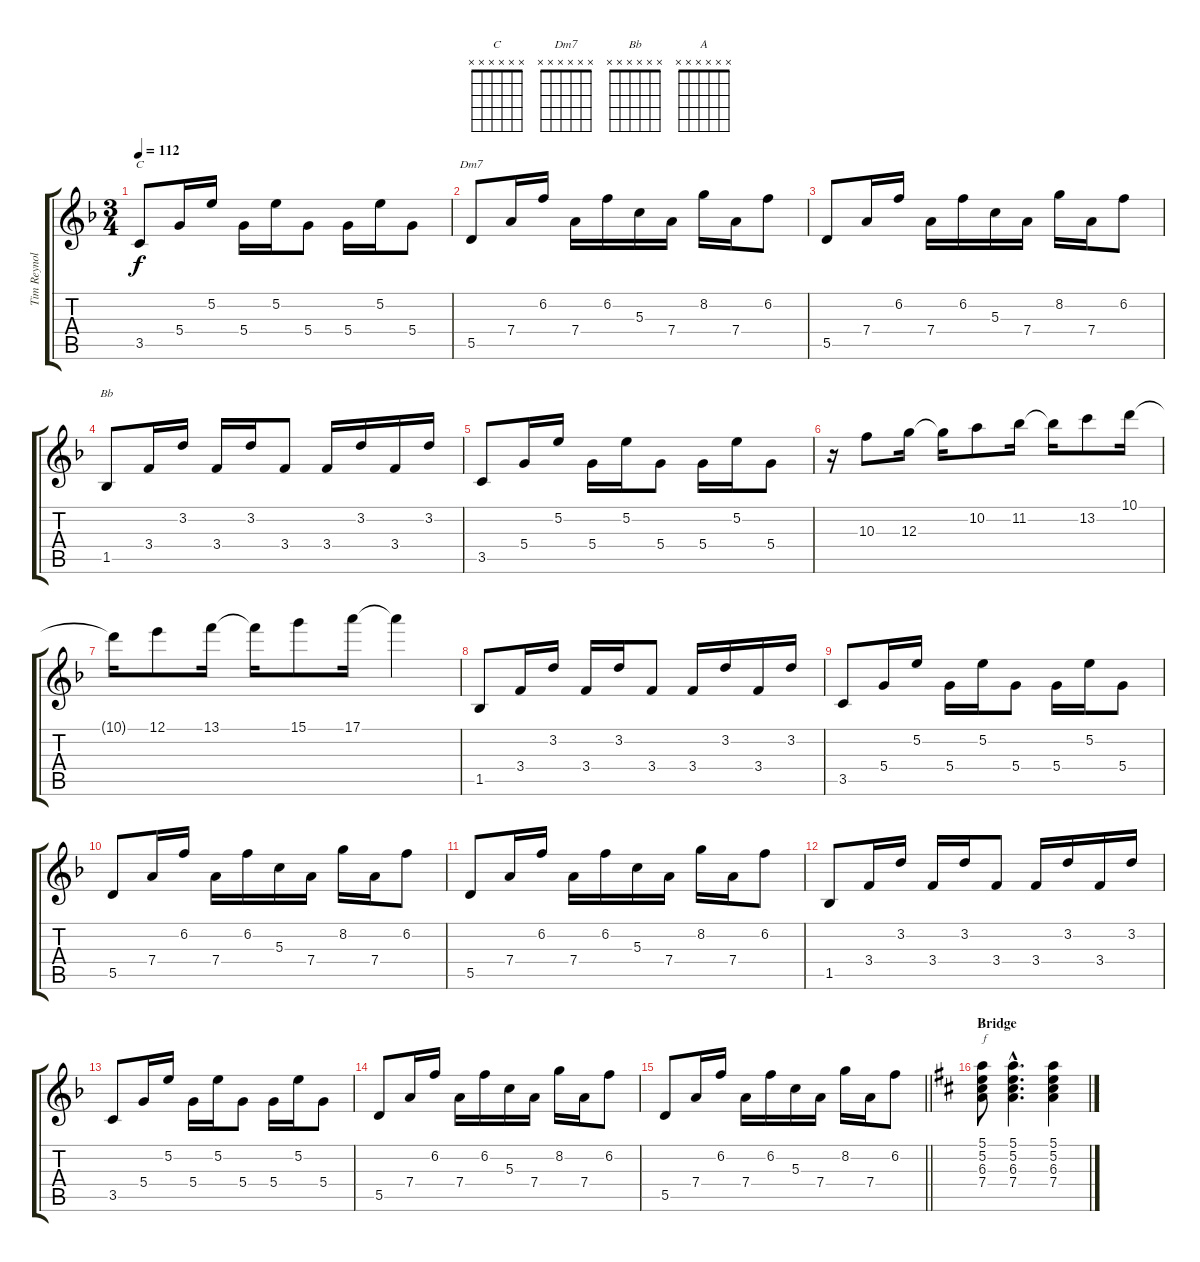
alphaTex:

\track ("Tim Reynolds" "Tim Reynol") {instrument acousticguitarsteel}
\staff {score tabs}
\tuning (E4 B3 G3 D3 A2 D2) {hide}
\chord ("C" x x x x x x)
\chord ("Dm7" x x x x x x)
\chord ("Bb" x x x x x x)
\chord ("A" x x x x x x)
\ts (3 4)
\tempo 112
\clef g2
\ks dminor
3.5.8{ch "C" dy f} 5.4.16 5.2.16 5.4.16 5.2.16 5.4.8 5.4.16 5.2.16 5.4.8 |
5.5.8{ch "Dm7"} 7.4.16 6.2.16 7.4.16 6.2.16 5.3.16 7.4.16 8.2.16 7.4.16 6.2.8 |
5.5.8 7.4.16 6.2.16 7.4.16 6.2.16 5.3.16 7.4.16 8.2.16 7.4.16 6.2.8 |
1.5.8{ch "Bb"} 3.4.16 3.2.16 3.4.16 3.2.16 3.4.8 3.4.16 3.2.16 3.4.16 3.2.16 |
3.5.8 5.4.16 5.2.16 5.4.16 5.2.16 5.4.8 5.4.16 5.2.16 5.4.8 |
r.16 10.3.8 12.3.16 12.3{t}.16 10.2.8 11.2.16 11.2{t}.16 13.2.8 10.1.16 |
10.1{t}.16 12.1.8 13.1.16 13.1{t}.16 15.1.8 17.1.16 17.1{t}.4 |
1.5.8 3.4.16 3.2.16 3.4.16 3.2.16 3.4.8 3.4.16 3.2.16 3.4.16 3.2.16 |
3.5.8 5.4.16 5.2.16 5.4.16 5.2.16 5.4.8 5.4.16 5.2.16 5.4.8 |
5.5.8 7.4.16 6.2.16 7.4.16 6.2.16 5.3.16 7.4.16 8.2.16 7.4.16 6.2.8 |
5.5.8 7.4.16 6.2.16 7.4.16 6.2.16 5.3.16 7.4.16 8.2.16 7.4.16 6.2.8 |
1.5.8 3.4.16 3.2.16 3.4.16 3.2.16 3.4.8 3.4.16 3.2.16 3.4.16 3.2.16 |
3.5.8 5.4.16 5.2.16 5.4.16 5.2.16 5.4.8 5.4.16 5.2.16 5.4.8 |
5.5.8 7.4.16 6.2.16 7.4.16 6.2.16 5.3.16 7.4.16 8.2.16 7.4.16 6.2.8 |
\barLineRight lightlight
5.5.8 7.4.16 6.2.16 7.4.16 6.2.16 5.3.16 7.4.16 8.2.16 7.4.16 6.2.8 |
\section ("" "Bridge")
\ks bminor
(5.1 5.2 6.3 7.4).8{ch "A" txt "f"} (5.1{hac} 5.2{hac} 6.3{hac} 7.4{hac}).4{d} (5.1 5.2 6.3 7.4).4
